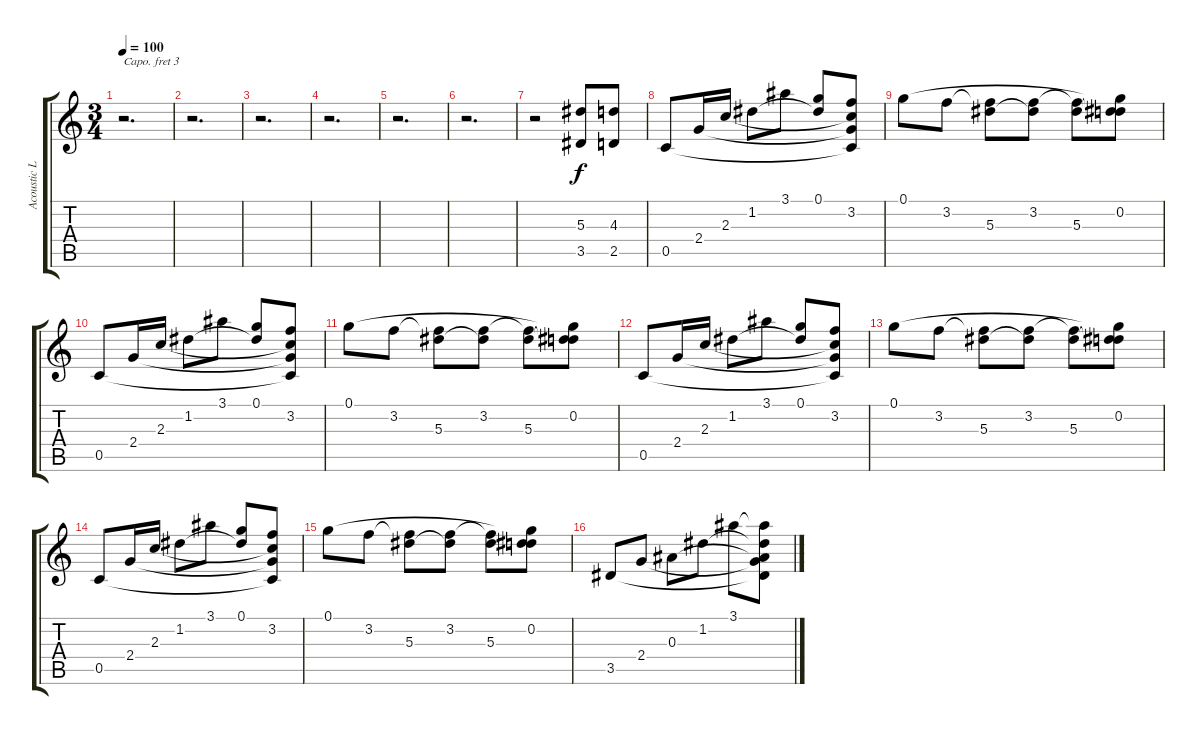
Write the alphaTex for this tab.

\track ("Acoustic Lead/Rhythm" "Acoustic L") {instrument acousticguitarsteel}
\staff {score tabs}
\capo 3
\tuning (E4 B3 G3 D3 A2 E2) {hide}
\ts (3 4)
\tempo 100
\clef g2
\ks c
r.2{d dy f instrument acousticguitarsteel} |
r.2{d} |
r.2{d} |
r.2{d} |
r.2{d} |
r.2{d} |
r.2 (5.3 3.5).8 (4.3 2.5).8 |
0.5.8 2.4.16 2.3.16 1.2.8 3.1.8 (0.1 1.2{t}).8 (3.2 2.3{t} 2.4{t} 0.5{t}).8 |
0.1.8 3.2.8 (3.2{t} 5.3).8 (3.2 5.3{t}).8 (3.2{t} 5.3).8 (0.1{t} 0.2 5.3{t}).8 |
0.5.8 2.4.16 2.3.16 1.2.8 3.1.8 (0.1 1.2{t}).8 (3.2 2.3{t} 2.4{t} 0.5{t}).8 |
0.1.8 3.2.8 (3.2{t} 5.3).8 (3.2 5.3{t}).8 (3.2{t} 5.3).8 (0.1{t} 0.2 5.3{t}).8 |
0.5.8 2.4.16 2.3.16 1.2.8 3.1.8 (0.1 1.2{t}).8 (3.2 2.3{t} 2.4{t} 0.5{t}).8 |
0.1.8 3.2.8 (3.2{t} 5.3).8 (3.2 5.3{t}).8 (3.2{t} 5.3).8 (0.1{t} 0.2 5.3{t}).8 |
0.5.8 2.4.16 2.3.16 1.2.8 3.1.8 (0.1 1.2{t}).8 (3.2 2.3{t} 2.4{t} 0.5{t}).8 |
0.1.8 3.2.8 (3.2{t} 5.3).8 (3.2 5.3{t}).8 (3.2{t} 5.3).8 (0.1{t} 0.2 5.3{t}).8 |
3.5.8 2.4.8 0.3.8 1.2.8 3.1.8 (3.1{t} 1.2{t} 0.3{t} 2.4{t} 3.5{t}).8
